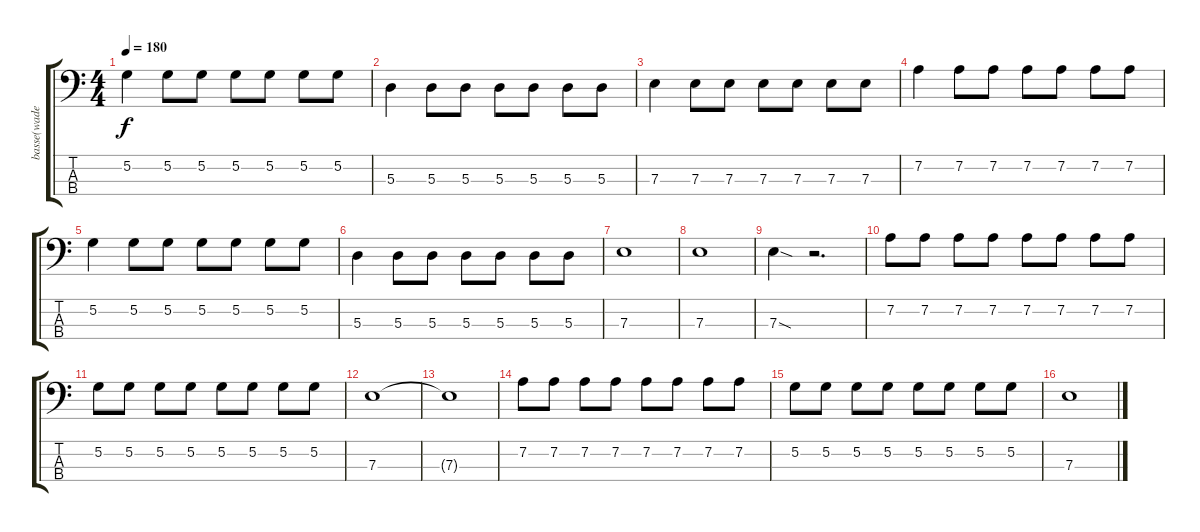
\track ("basse(wade)" "basse(wade") {instrument electricbasspick}
\staff {score tabs}
\tuning (G2 D2 A1 E1) {hide}
\ts (4 4)
\tempo 180
\clef f4
\ks c
5.2.4{dy f} 5.2.8 5.2.8 5.2.8 5.2.8 5.2.8 5.2.8 |
5.3.4 5.3.8 5.3.8 5.3.8 5.3.8 5.3.8 5.3.8 |
7.3.4 7.3.8 7.3.8 7.3.8 7.3.8 7.3.8 7.3.8 |
7.2.4 7.2.8 7.2.8 7.2.8 7.2.8 7.2.8 7.2.8 |
5.2.4 5.2.8 5.2.8 5.2.8 5.2.8 5.2.8 5.2.8 |
5.3.4 5.3.8 5.3.8 5.3.8 5.3.8 5.3.8 5.3.8 |
7.3.1 |
7.3.1 |
7.3{sod}.4 r.2{d} |
7.2.8 7.2.8 7.2.8 7.2.8 7.2.8 7.2.8 7.2.8 7.2.8 |
5.2.8 5.2.8 5.2.8 5.2.8 5.2.8 5.2.8 5.2.8 5.2.8 |
7.3.1 |
7.3{t}.1 |
7.2.8 7.2.8 7.2.8 7.2.8 7.2.8 7.2.8 7.2.8 7.2.8 |
5.2.8 5.2.8 5.2.8 5.2.8 5.2.8 5.2.8 5.2.8 5.2.8 |
7.3.1
